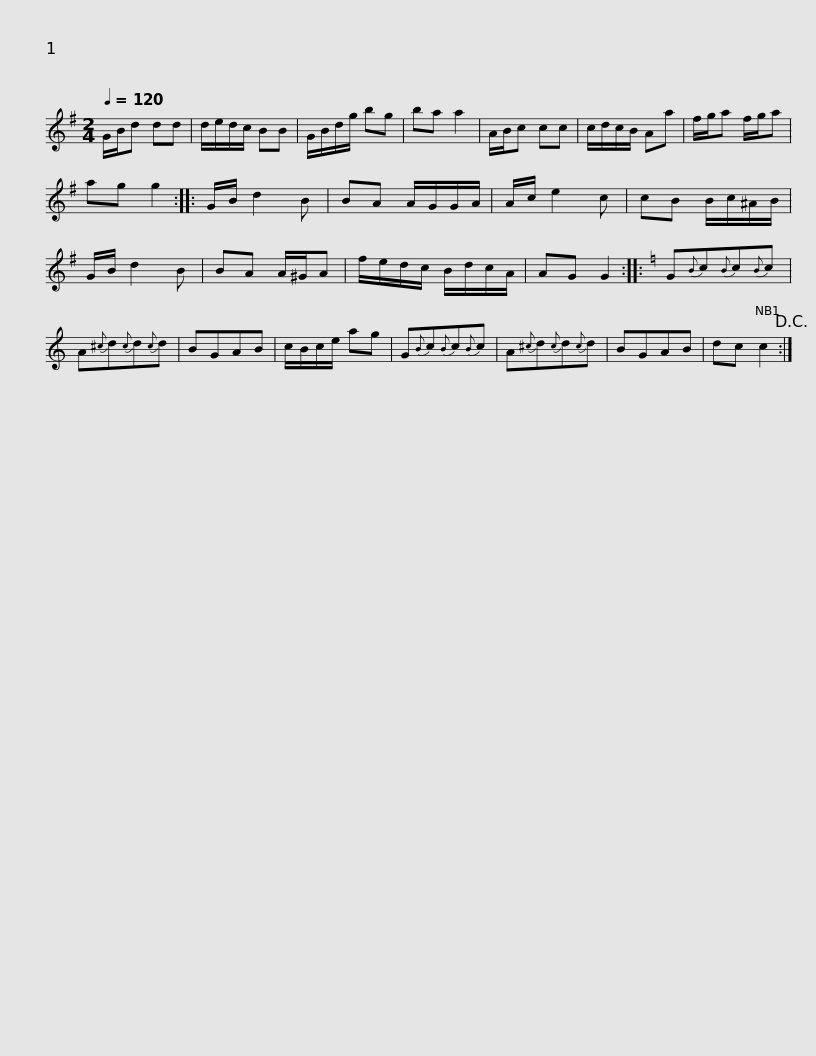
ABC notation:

X:1
L:1/8
Q:1/4=120
M:2/4
I:linebreak $
K:G
V:1 treble
V:1
 G/B/d dd | d/e/d/c/ BB | G/B/d/g/ bg | ba a2 | A/B/c cc | %5
 c/d/c/B/ Aa | f/g/a f/g/a | ag g2 ::$ G/B/ d2 B | BA A/G/G/A/ | %10
 A/c/ e2 c | cB B/c/^A/B/ | G/B/ d2 B | BA A/^G/A | f/e/d/c/ B/d/c/A/ | %15
 AG G2 ::$[K:C] G{B}c{B}c{B}c | A{^c}d{c}d{c}d | BGAB | c/B/c/e/ ag | %20
 G{B}c{B}c{B}c | A{^c}d{c}d{c}d | BGAB |$ dc c2!D.C.! :| %24
